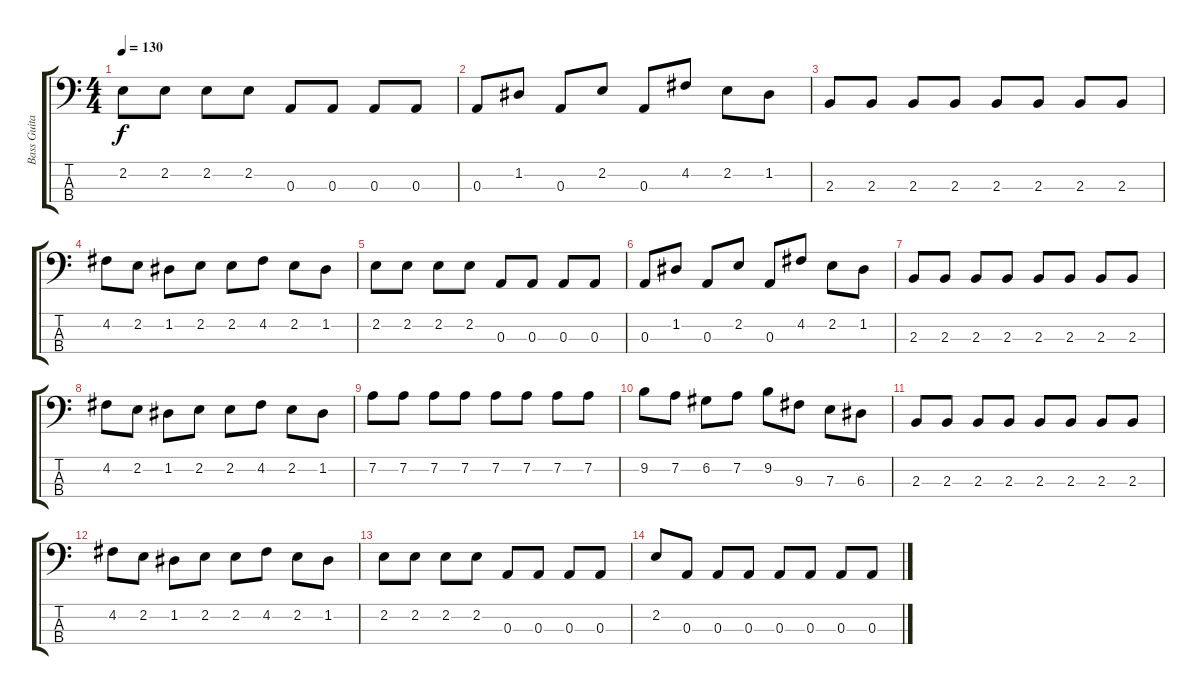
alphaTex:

\track ("Bass Guitar" "Bass Guita") {instrument electricbasspick}
\staff {score tabs}
\tuning (G2 D2 A1 E1) {hide}
\ts (4 4)
\tempo 130
\clef f4
\ks c
2.2.8{dy f} 2.2.8 2.2.8 2.2.8 0.3.8 0.3.8 0.3.8 0.3.8 |
0.3.8 1.2.8 0.3.8 2.2.8 0.3.8 4.2.8 2.2.8 1.2.8 |
2.3.8 2.3.8 2.3.8 2.3.8 2.3.8 2.3.8 2.3.8 2.3.8 |
4.2.8 2.2.8 1.2.8 2.2.8 2.2.8 4.2.8 2.2.8 1.2.8 |
2.2.8 2.2.8 2.2.8 2.2.8 0.3.8 0.3.8 0.3.8 0.3.8 |
0.3.8 1.2.8 0.3.8 2.2.8 0.3.8 4.2.8 2.2.8 1.2.8 |
2.3.8 2.3.8 2.3.8 2.3.8 2.3.8 2.3.8 2.3.8 2.3.8 |
4.2.8 2.2.8 1.2.8 2.2.8 2.2.8 4.2.8 2.2.8 1.2.8 |
7.2.8 7.2.8 7.2.8 7.2.8 7.2.8 7.2.8 7.2.8 7.2.8 |
9.2.8 7.2.8 6.2.8 7.2.8 9.2.8 9.3.8 7.3.8 6.3.8 |
2.3.8 2.3.8 2.3.8 2.3.8 2.3.8 2.3.8 2.3.8 2.3.8 |
4.2.8 2.2.8 1.2.8 2.2.8 2.2.8 4.2.8 2.2.8 1.2.8 |
2.2.8 2.2.8 2.2.8 2.2.8 0.3.8 0.3.8 0.3.8 0.3.8 |
2.2.8 0.3.8 0.3.8 0.3.8 0.3.8 0.3.8 0.3.8 0.3.8
